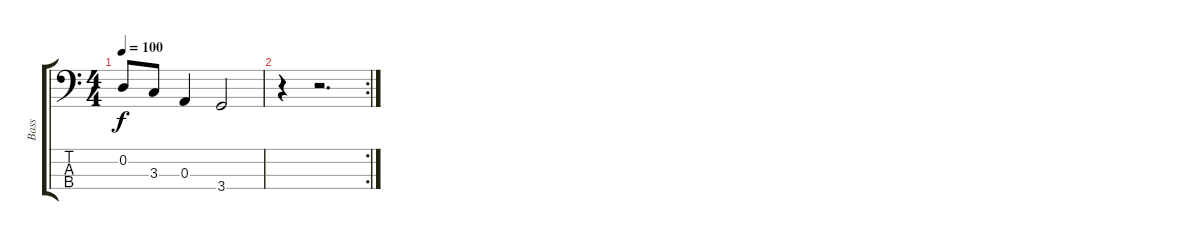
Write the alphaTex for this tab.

\track ("Bass" "Bass") {instrument electricbassfinger}
\staff {score tabs}
\tuning (G2 D2 A1 E1) {hide}
\ts (4 4)
\tempo 100
\clef f4
\ks c
0.2{t}.8{dy f} 3.3.8 0.3.4 3.4.2 |
\rc 2
r.4 r.2{d}
